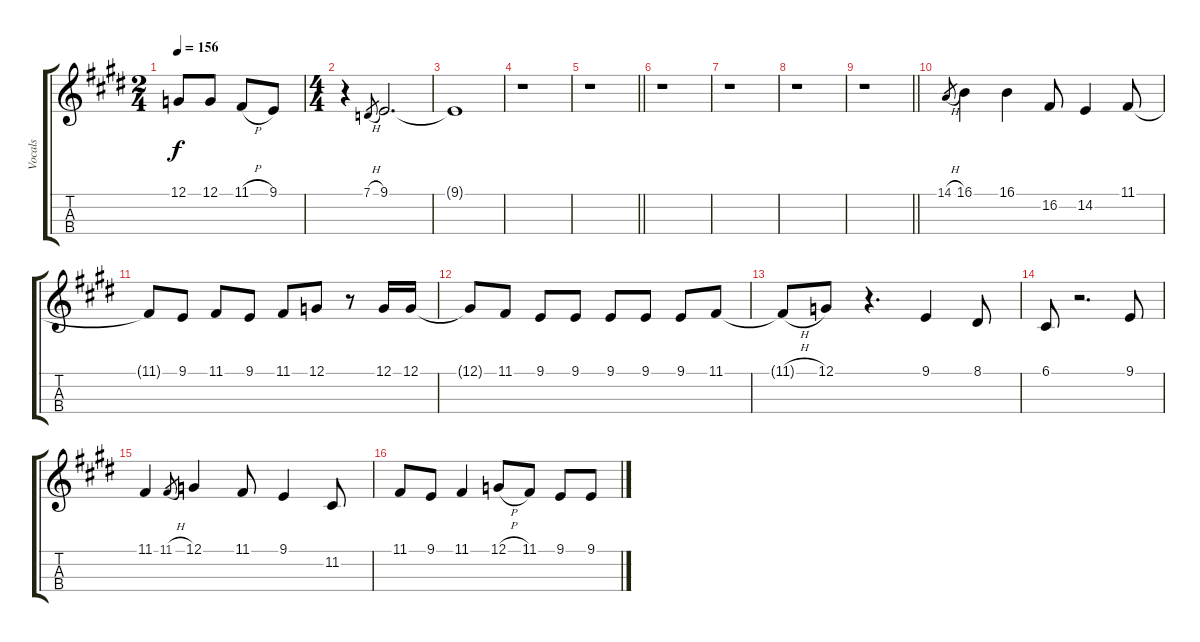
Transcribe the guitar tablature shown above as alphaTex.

\track ("Vocals" "Vocals") {instrument synthvoice}
\staff {score tabs}
\tuning (G3 D3 A2 E2) {hide}
\ts (2 4)
\tempo 156
\clef g2
\ks c#minor
12.1.8{dy f} 12.1.8 11.1{h}.8 9.1.8 |
\ts (4 4)
\ks e
r.4 7.1{h}.8{gr} 9.1.2{d} |
\ks c#minor
9.1{t}.1 |
r.1 |
\barLineRight lightlight
r.1 |
\ks e
r.1 |
\ks c#minor
r.1 |
r.1 |
\barLineRight lightlight
r.1 |
\ks e
14.1{h}.8{gr} 16.1.4 16.1.4 16.2.8 14.2.4 11.1.8 |
\ks c#minor
11.1{t}.8 9.1.8 11.1.8 9.1.8 11.1.8 12.1.8 r.8 12.1.16 12.1.16 |
12.1{t}.8 11.1.8 9.1.8 9.1.8 9.1.8 9.1.8 9.1.8 11.1.8 |
11.1{h t}.8 12.1.8 r.4{d} 9.1.4 8.1.8 |
\ks e
6.1.8 r.2{d} 9.1.8 |
\ks c#minor
11.1.4 11.1{h}.8{gr} 12.1.4 11.1.8 9.1.4 11.2.8 |
11.1.8 9.1.8 11.1.4 12.1{h}.8 11.1.8 9.1.8 9.1.8
